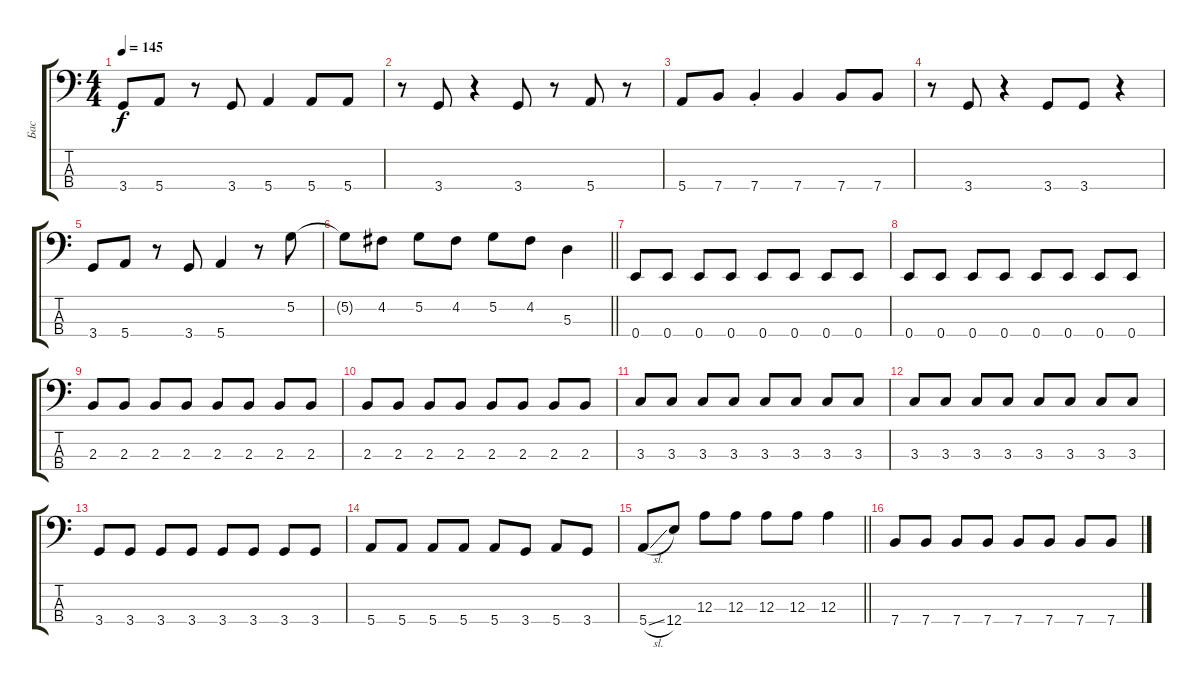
\track ("Бас" "Бас") {instrument electricbassfinger}
\staff {score tabs}
\tuning (G2 D2 A1 E1) {hide}
\ts (4 4)
\tempo 145
\clef f4
\ks c
3.4.8{dy f} 5.4.8 r.8 3.4.8 5.4.4 5.4.8 5.4.8 |
r.8 3.4.8 r.4 3.4.8 r.8 5.4.8 r.8 |
5.4.8 7.4.8 7.4{st}.4 7.4.4 7.4.8 7.4.8 |
r.8 3.4.8 r.4 3.4.8 3.4.8 r.4 |
3.4.8 5.4.8 r.8 3.4.8 5.4.4 r.8 5.2.8 |
\barLineRight lightlight
5.2{t}.8 4.2.8 5.2.8 4.2.8 5.2.8 4.2.8 5.3.4 |
0.4.8 0.4.8 0.4.8 0.4.8 0.4.8 0.4.8 0.4.8 0.4.8 |
0.4.8 0.4.8 0.4.8 0.4.8 0.4.8 0.4.8 0.4.8 0.4.8 |
2.3.8 2.3.8 2.3.8 2.3.8 2.3.8 2.3.8 2.3.8 2.3.8 |
2.3.8 2.3.8 2.3.8 2.3.8 2.3.8 2.3.8 2.3.8 2.3.8 |
3.3.8 3.3.8 3.3.8 3.3.8 3.3.8 3.3.8 3.3.8 3.3.8 |
3.3.8 3.3.8 3.3.8 3.3.8 3.3.8 3.3.8 3.3.8 3.3.8 |
3.4.8 3.4.8 3.4.8 3.4.8 3.4.8 3.4.8 3.4.8 3.4.8 |
5.4.8 5.4.8 5.4.8 5.4.8 5.4.8 3.4.8 5.4.8 3.4.8 |
\barLineRight lightlight
5.4{sl}.8 12.4.8 12.3.8 12.3.8 12.3.8 12.3.8 12.3.4 |
7.4.8 7.4.8 7.4.8 7.4.8 7.4.8 7.4.8 7.4.8 7.4.8
